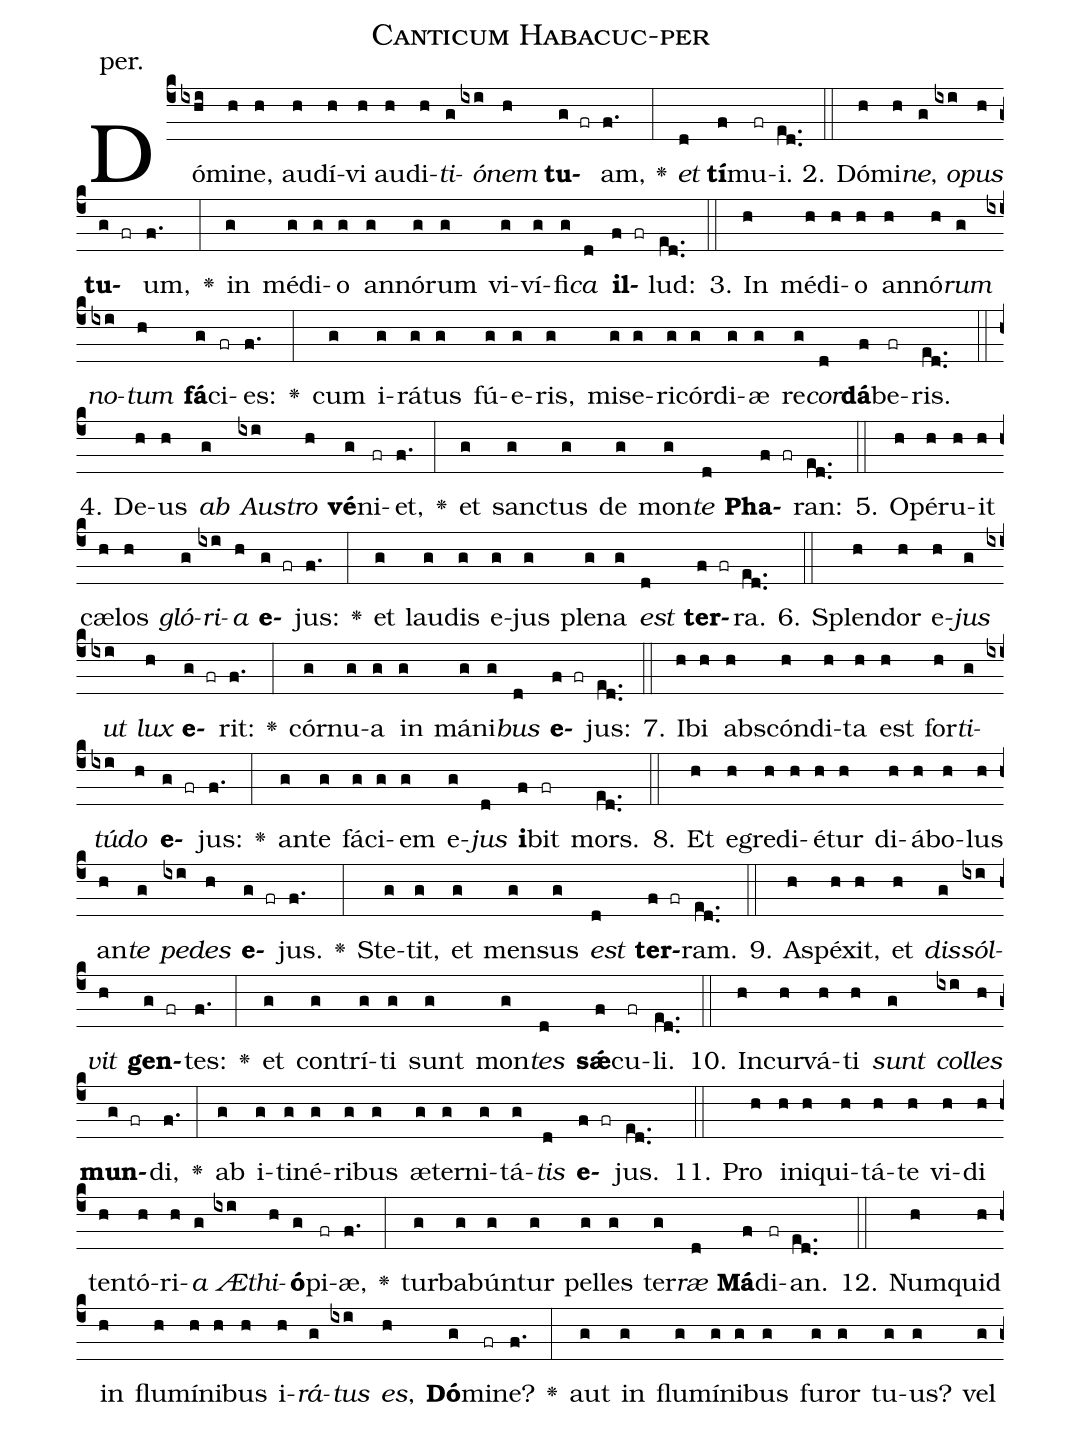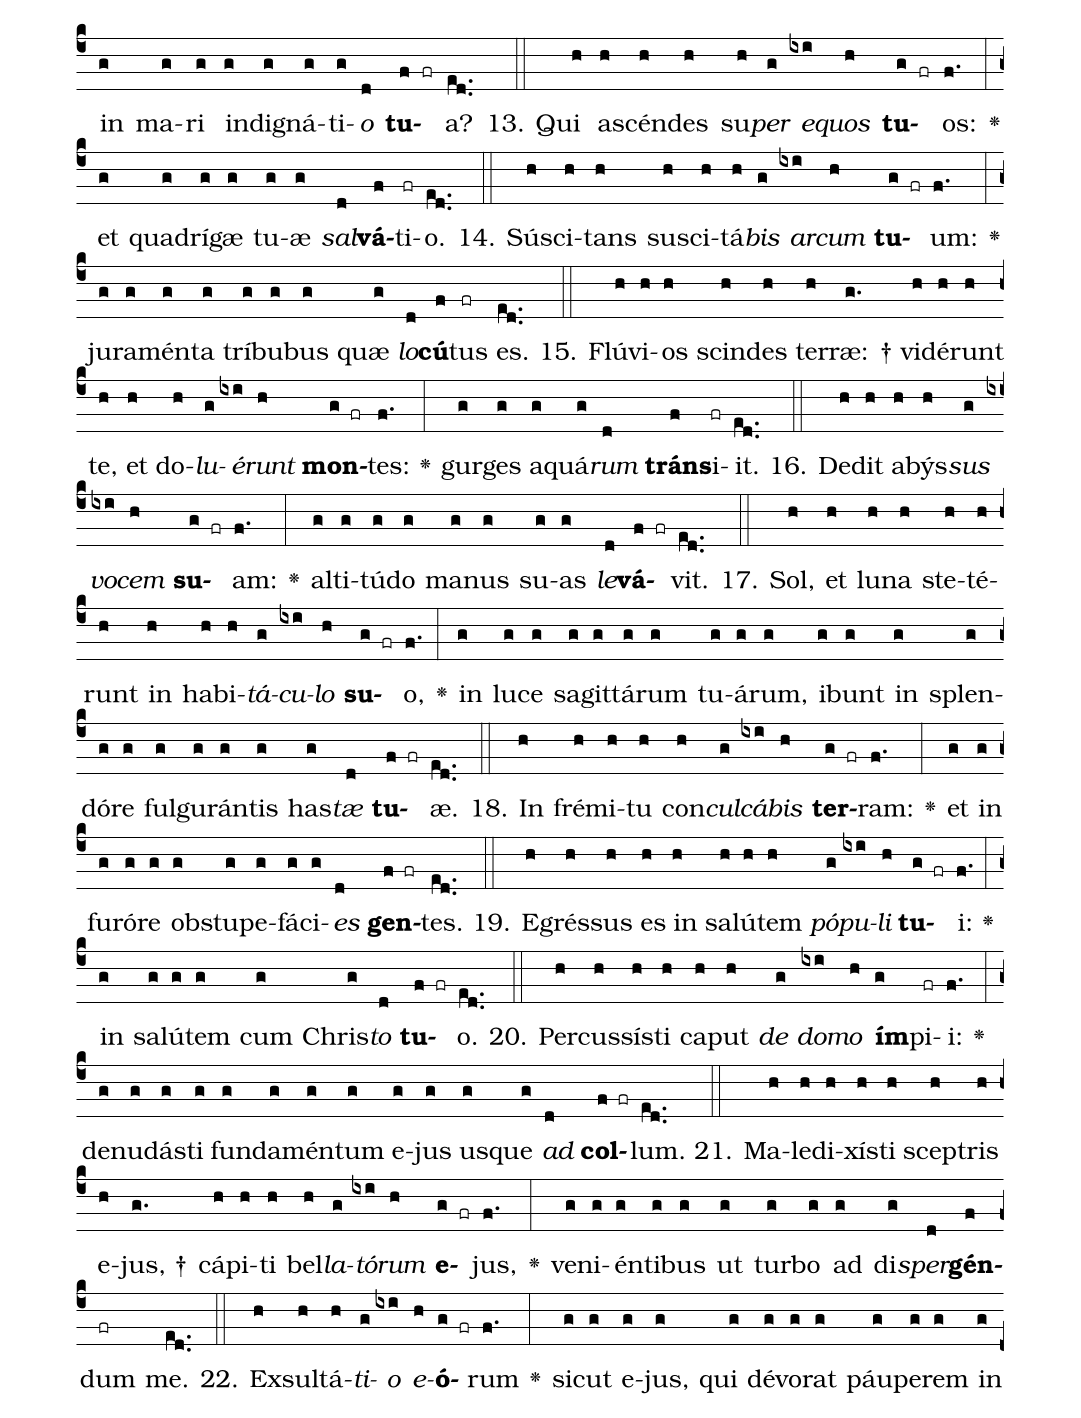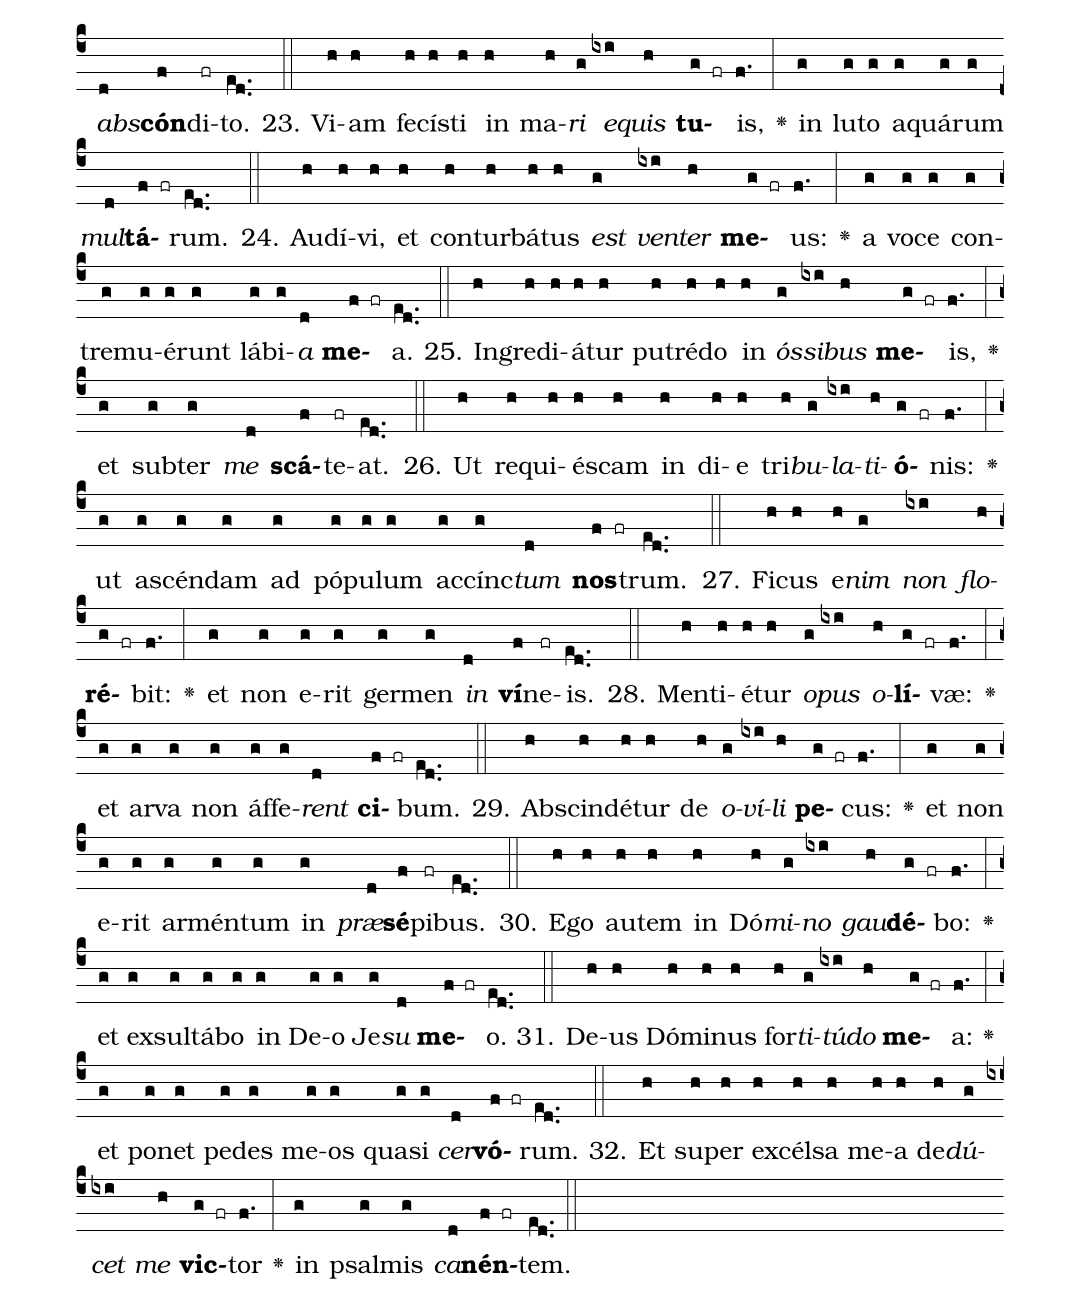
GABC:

name: Canticum Habacuc-per;
annotation: per.;
%%
(c4)Dó(ixhi)mi(h)ne,(h) au(h)dí(h)vi(h) au(h)di(h)<i>ti</i>(g)<i>ó</i>(ixi)<i>nem</i>(h) <b>tu</b>(g fr)am,(f.) <v>\greheightstar</v>(:) <i>et</i>(d) <b>tí</b>(f)mu(fr)i.(ed..) (::)
2. Dó(h)mi(h)<i>ne</i>,(g) <i>o</i>(ixi)<i>pus</i>(h) <b>tu</b>(g fr)um,(f.) <v>\greheightstar</v>(:) in(g) mé(g)di(g)o(g) an(g)nó(g)rum(g) vi(g)ví(g)fi(g)<i>ca</i>(d) <b>il</b>(f fr)lud:(ed..) (::)
3. In(h) mé(h)di(h)o(h) an(h)nó(h)<i>rum</i>(g) <i>no</i>(ixi)<i>tum</i>(h) <b>fá</b>(g)ci(fr)es:(f.) <v>\greheightstar</v>(:) cum(g) i(g)rá(g)tus(g) fú(g)e(g)ris,(g) mi(g)se(g)ri(g)cór(g)di(g)æ(g) re(g)<i>cor</i>(d)<b>dá</b>(f)be(fr)ris.(ed..) (::)
4. De(h)us(h) <i>ab</i>(g) <i>Aus</i>(ixi)<i>tro</i>(h) <b>vé</b>(g)ni(fr)et,(f.) <v>\greheightstar</v>(:) et(g) sanc(g)tus(g) de(g) mon(g)<i>te</i>(d) <b>Pha</b>(f fr)ran:(ed..) (::)
5. O(h)pé(h)ru(h)it(h) cæ(h)los(h) <i>gló</i>(g)<i>ri</i>(ixi)<i>a</i>(h) <b>e</b>(g fr)jus:(f.) <v>\greheightstar</v>(:) et(g) lau(g)dis(g) e(g)jus(g) ple(g)na(g) <i>est</i>(d) <b>ter</b>(f fr)ra.(ed..) (::)
6. Splen(h)dor(h) e(h)<i>jus</i>(g) <i>ut</i>(ixi) <i>lux</i>(h) <b>e</b>(g fr)rit:(f.) <v>\greheightstar</v>(:) cór(g)nu(g)a(g) in(g) má(g)ni(g)<i>bus</i>(d) <b>e</b>(f fr)jus:(ed..) (::)
7. I(h)bi(h) abs(h)cón(h)di(h)ta(h) est(h) for(h)<i>ti</i>(g)<i>tú</i>(ixi)<i>do</i>(h) <b>e</b>(g fr)jus:(f.) <v>\greheightstar</v>(:) an(g)te(g) fá(g)ci(g)em(g) e(g)<i>jus</i>(d) <b>i</b>(f)bit(fr) mors.(ed..) (::)
8. Et(h) e(h)gre(h)di(h)é(h)tur(h) di(h)á(h)bo(h)lus(h) an(h)<i>te</i>(g) <i>pe</i>(ixi)<i>des</i>(h) <b>e</b>(g fr)jus.(f.) <v>\greheightstar</v>(:) Ste(g)tit,(g) et(g) men(g)sus(g) <i>est</i>(d) <b>ter</b>(f fr)ram.(ed..) (::)
9. A(h)spé(h)xit,(h) et(h) <i>dis</i>(g)<i>sól</i>(ixi)<i>vit</i>(h) <b>gen</b>(g fr)tes:(f.) <v>\greheightstar</v>(:) et(g) con(g)trí(g)ti(g) sunt(g) mon(g)<i>tes</i>(d) <b>sǽ</b>(f)cu(fr)li.(ed..) (::)
10. In(h)cur(h)vá(h)ti(h) <i>sunt</i>(g) <i>col</i>(ixi)<i>les</i>(h) <b>mun</b>(g fr)di,(f.) <v>\greheightstar</v>(:) ab(g) i(g)ti(g)né(g)ri(g)bus(g) æ(g)ter(g)ni(g)tá(g)<i>tis</i>(d) <b>e</b>(f fr)jus.(ed..) (::)
11. Pro(h) in(h)i(h)qui(h)tá(h)te(h) vi(h)di(h) ten(h)tó(h)ri(h)<i>a</i>(g) <i>Æ</i>(ixi)<i>thi</i>(h)<b>ó</b>(g)pi(fr)æ,(f.) <v>\greheightstar</v>(:) tur(g)ba(g)bún(g)tur(g) pel(g)les(g) ter(g)<i>ræ</i>(d) <b>Má</b>(f)di(fr)an.(ed..) (::)
12. Num(h)quid(h) in(h) flu(h)mí(h)ni(h)bus(h) i(h)<i>rá</i>(g)<i>tus</i>(ixi) <i>es</i>,(h) <b>Dó</b>(g)mi(fr)ne?(f.) <v>\greheightstar</v>(:) aut(g) in(g) flu(g)mí(g)ni(g)bus(g) fu(g)ror(g) tu(g)us?(g) vel(g) in(g) ma(g)ri(g) in(g)di(g)gná(g)ti(g)<i>o</i>(d) <b>tu</b>(f fr)a?(ed..) (::)
13. Qui(h) a(h)scén(h)des(h) su(h)<i>per</i>(g) <i>e</i>(ixi)<i>quos</i>(h) <b>tu</b>(g fr)os:(f.) <v>\greheightstar</v>(:) et(g) qua(g)drí(g)gæ(g) tu(g)æ(g) <i>sal</i>(d)<b>vá</b>(f)ti(fr)o.(ed..) (::)
14. Sú(h)sci(h)tans(h) su(h)sci(h)tá(h)<i>bis</i>(g) <i>ar</i>(ixi)<i>cum</i>(h) <b>tu</b>(g fr)um:(f.) <v>\greheightstar</v>(:) ju(g)ra(g)mén(g)ta(g) trí(g)bu(g)bus(g) quæ(g) <i>lo</i>(d)<b>cú</b>(f)tus(fr) es.(ed..) (::)
15. Flú(h)vi(h)os(h) scin(h)des(h) ter(h)ræ: †(g.) vi(h)dé(h)runt(h) te,(h) et(h) do(h)<i>lu</i>(g)<i>é</i>(ixi)<i>runt</i>(h) <b>mon</b>(g fr)tes:(f.) <v>\greheightstar</v>(:) gur(g)ges(g) a(g)quá(g)<i>rum</i>(d) <b>tráns</b>(f)i(fr)it.(ed..) (::)
16. De(h)dit(h) a(h)býs(h)<i>sus</i>(g) <i>vo</i>(ixi)<i>cem</i>(h) <b>su</b>(g fr)am:(f.) <v>\greheightstar</v>(:) al(g)ti(g)tú(g)do(g) ma(g)nus(g) su(g)as(g) <i>le</i>(d)<b>vá</b>(f fr)vit.(ed..) (::)
17. Sol,(h) et(h) lu(h)na(h) ste(h)té(h)runt(h) in(h) ha(h)bi(h)<i>tá</i>(g)<i>cu</i>(ixi)<i>lo</i>(h) <b>su</b>(g fr)o,(f.) <v>\greheightstar</v>(:) in(g) lu(g)ce(g) sa(g)git(g)tá(g)rum(g) tu(g)á(g)rum,(g) i(g)bunt(g) in(g) splen(g)dó(g)re(g) ful(g)gu(g)rán(g)tis(g) has(g)<i>tæ</i>(d) <b>tu</b>(f fr)æ.(ed..) (::)
18. In(h) fré(h)mi(h)tu(h) con(h)<i>cul</i>(g)<i>cá</i>(ixi)<i>bis</i>(h) <b>ter</b>(g fr)ram:(f.) <v>\greheightstar</v>(:) et(g) in(g) fu(g)ró(g)re(g) ob(g)stu(g)pe(g)fá(g)ci(g)<i>es</i>(d) <b>gen</b>(f fr)tes.(ed..) (::)
19. E(h)grés(h)sus(h) es(h) in(h) sa(h)lú(h)tem(h) <i>pó</i>(g)<i>pu</i>(ixi)<i>li</i>(h) <b>tu</b>(g fr)i:(f.) <v>\greheightstar</v>(:) in(g) sa(g)lú(g)tem(g) cum(g) Chris(g)<i>to</i>(d) <b>tu</b>(f fr)o.(ed..) (::)
20. Per(h)cus(h)sís(h)ti(h) ca(h)put(h) <i>de</i>(g) <i>do</i>(ixi)<i>mo</i>(h) <b>ím</b>(g)pi(fr)i:(f.) <v>\greheightstar</v>(:) de(g)nu(g)dás(g)ti(g) fun(g)da(g)mén(g)tum(g) e(g)jus(g) us(g)que(g) <i>ad</i>(d) <b>col</b>(f fr)lum.(ed..) (::)
21. Ma(h)le(h)di(h)xís(h)ti(h) scep(h)tris(h) e(h)jus, †(g.) cá(h)pi(h)ti(h) bel(h)<i>la</i>(g)<i>tó</i>(ixi)<i>rum</i>(h) <b>e</b>(g fr)jus,(f.) <v>\greheightstar</v>(:) ve(g)ni(g)én(g)ti(g)bus(g) ut(g) tur(g)bo(g) ad(g) di(g)<i>sper</i>(d)<b>gén</b>(f)dum(fr) me.(ed..) (::)
22. Ex(h)sul(h)tá(h)<i>ti</i>(g)<i>o</i>(ixi) <i>e</i>(h)<b>ó</b>(g fr)rum(f.) <v>\greheightstar</v>(:) sic(g)ut(g) e(g)jus,(g) qui(g) dé(g)vo(g)rat(g) páu(g)pe(g)rem(g) in(g) <i>abs</i>(d)<b>cón</b>(f)di(fr)to.(ed..) (::)
23. Vi(h)am(h) fe(h)cís(h)ti(h) in(h) ma(h)<i>ri</i>(g) <i>e</i>(ixi)<i>quis</i>(h) <b>tu</b>(g fr)is,(f.) <v>\greheightstar</v>(:) in(g) lu(g)to(g) a(g)quá(g)rum(g) <i>mul</i>(d)<b>tá</b>(f fr)rum.(ed..) (::)
24. Au(h)dí(h)vi,(h) et(h) con(h)tur(h)bá(h)tus(h) <i>est</i>(g) <i>ven</i>(ixi)<i>ter</i>(h) <b>me</b>(g fr)us:(f.) <v>\greheightstar</v>(:) a(g) vo(g)ce(g) con(g)tre(g)mu(g)é(g)runt(g) lá(g)bi(g)<i>a</i>(d) <b>me</b>(f fr)a.(ed..) (::)
25. In(h)gre(h)di(h)á(h)tur(h) pu(h)tré(h)do(h) in(h) <i>ós</i>(g)<i>si</i>(ixi)<i>bus</i>(h) <b>me</b>(g fr)is,(f.) <v>\greheightstar</v>(:) et(g) sub(g)ter(g) <i>me</i>(d) <b>scá</b>(f)te(fr)at.(ed..) (::)
26. Ut(h) re(h)qui(h)és(h)cam(h) in(h) di(h)e(h) tri(h)<i>bu</i>(g)<i>la</i>(ixi)<i>ti</i>(h)<b>ó</b>(g fr)nis:(f.) <v>\greheightstar</v>(:) ut(g) a(g)scén(g)dam(g) ad(g) pó(g)pu(g)lum(g) ac(g)cínc(g)<i>tum</i>(d) <b>nos</b>(f fr)trum.(ed..) (::)
27. Fi(h)cus(h) e(h)<i>nim</i>(g) <i>non</i>(ixi) <i>flo</i>(h)<b>ré</b>(g fr)bit:(f.) <v>\greheightstar</v>(:) et(g) non(g) e(g)rit(g) ger(g)men(g) <i>in</i>(d) <b>ví</b>(f)ne(fr)is.(ed..) (::)
28. Men(h)ti(h)é(h)tur(h) <i>o</i>(g)<i>pus</i>(ixi) <i>o</i>(h)<b>lí</b>(g fr)væ:(f.) <v>\greheightstar</v>(:) et(g) ar(g)va(g) non(g) áf(g)fe(g)<i>rent</i>(d) <b>ci</b>(f fr)bum.(ed..) (::)
29. Ab(h)scin(h)dé(h)tur(h) de(h) <i>o</i>(g)<i>ví</i>(ixi)<i>li</i>(h) <b>pe</b>(g fr)cus:(f.) <v>\greheightstar</v>(:) et(g) non(g) e(g)rit(g) ar(g)mén(g)tum(g) in(g) <i>præ</i>(d)<b>sé</b>(f)pi(fr)bus.(ed..) (::)
30. E(h)go(h) au(h)tem(h) in(h) Dó(h)<i>mi</i>(g)<i>no</i>(ixi) <i>gau</i>(h)<b>dé</b>(g fr)bo:(f.) <v>\greheightstar</v>(:) et(g) ex(g)sul(g)tá(g)bo(g) in(g) De(g)o(g) Je(g)<i>su</i>(d) <b>me</b>(f fr)o.(ed..) (::)
31. De(h)us(h) Dó(h)mi(h)nus(h) for(h)<i>ti</i>(g)<i>tú</i>(ixi)<i>do</i>(h) <b>me</b>(g fr)a:(f.) <v>\greheightstar</v>(:) et(g) po(g)net(g) pe(g)des(g) me(g)os(g) qua(g)si(g) <i>cer</i>(d)<b>vó</b>(f fr)rum.(ed..) (::)
32. Et(h) su(h)per(h) ex(h)cél(h)sa(h) me(h)a(h) de(h)<i>dú</i>(g)<i>cet</i>(ixi) <i>me</i>(h) <b>vic</b>(g fr)tor(f.) <v>\greheightstar</v>(:) in(g) psal(g)mis(g) <i>ca</i>(d)<b>nén</b>(f fr)tem.(ed..) (::)
